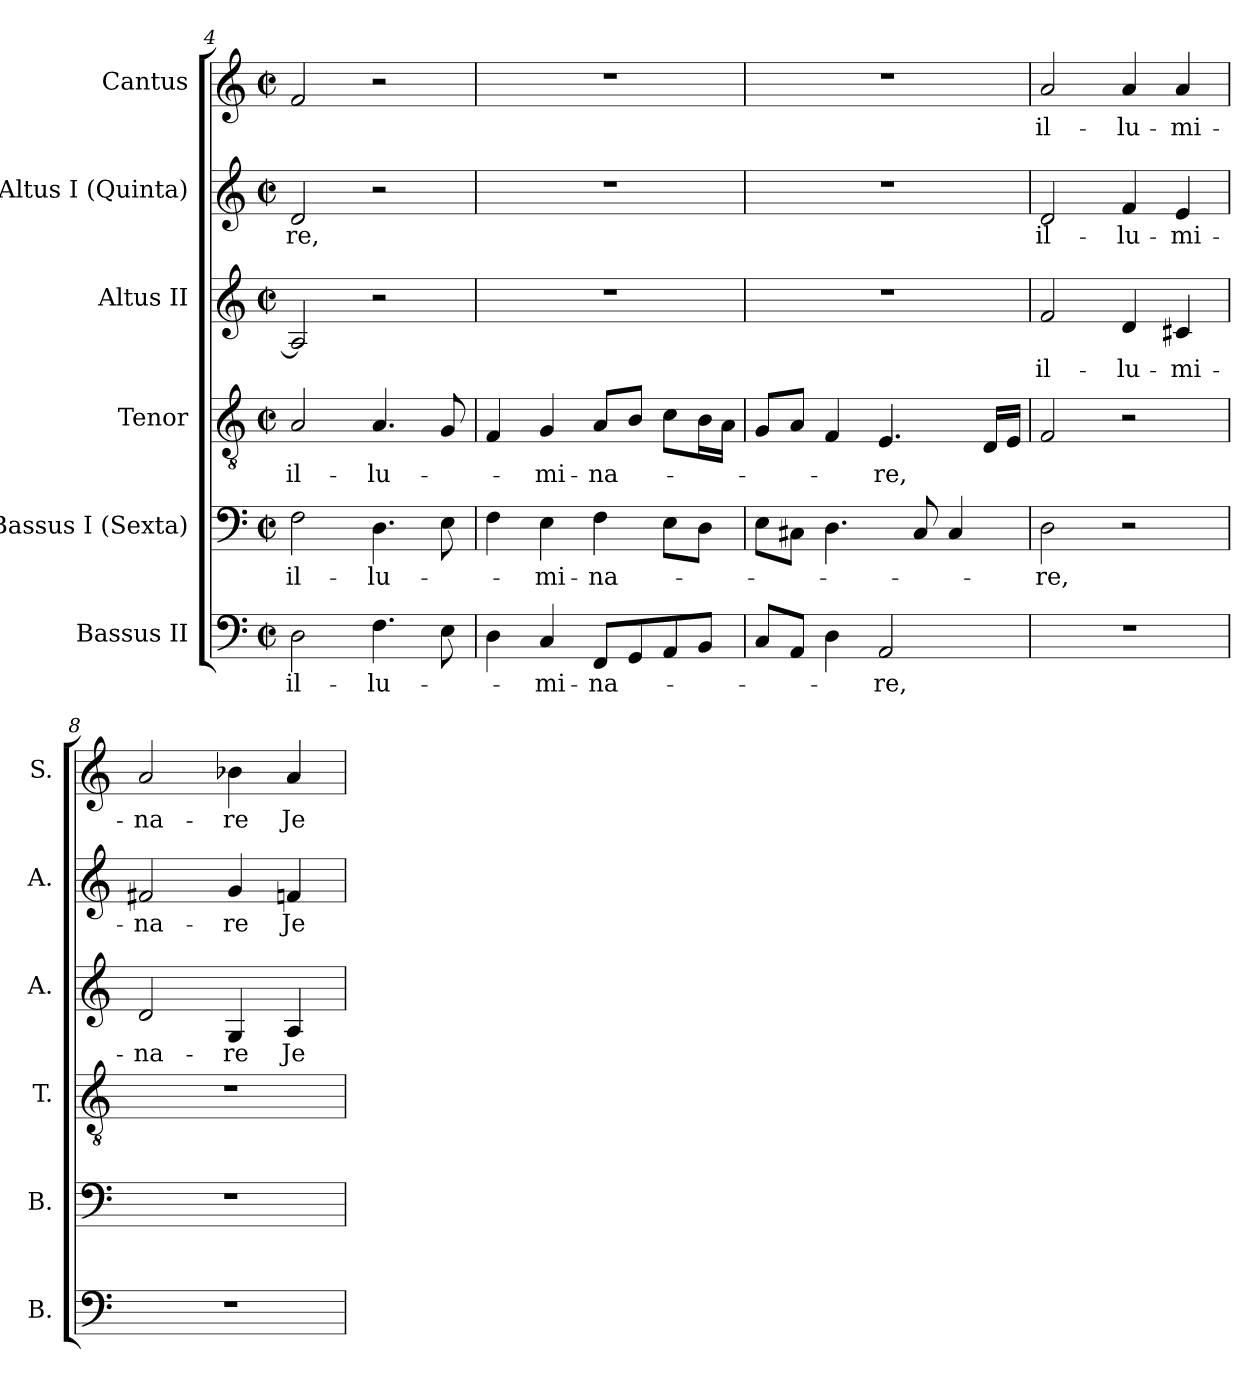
**kern	**text	**kern	**text	**kern	**text	**kern	**text	**kern	**text	**kern	**text
*part6	*part6	*part5	*part5	*part4	*part4	*part3	*part3	*part2	*part2	*part1	*part1
*staff6	*staff6	*staff5	*staff5	*staff4	*staff4	*staff3	*staff3	*staff2	*staff2	*staff1	*staff1
*I"Bassus II	*	*I"Bassus I (Sexta)	*	*I"Tenor	*	*I"Altus II	*	*I"Altus I (Quinta)	*	*I"Cantus	*
*I'B.	*	*I'B.	*	*I'T.	*	*I'A.	*	*I'A.	*	*I'S.	*
*clefF4	*	*clefF4	*	*clefGv2	*	*clefG2	*	*clefG2	*	*clefG2	*
*	*	*	*	*ITrd7c12	*	*	*	*	*	*	*
*k[]	*	*k[]	*	*k[]	*	*k[]	*	*k[]	*	*k[]	*
*C:	*	*C:	*	*C:	*	*C:	*	*C:	*	*C:	*
*M2/2	*	*M2/2	*	*M2/2	*	*M2/2	*	*M2/2	*	*M2/2	*
*met(c|)	*	*met(c|)	*	*met(c|)	*	*met(c|)	*	*met(c|)	*	*met(c|)	*
=4	=4	=4	=4	=4	=4	=4	=4	=4	=4	=4	=4
!	!LO:LY:b:color=#000000	!	!	!	!	!	!	!	!	!	!
!	!	!	!LO:LY:b:color=#000000	!	!	!	!	!	!	!	!
!	!	!	!	!	!LO:LY:b:color=#000000	!	!	!	!	!	!
!	!	!	!	!	!	!	!	!	!LO:LY:b:color=#000000	!	!
2Di\	il-	2Fi\	il-	2AAi/	il-	2Ai/]	.	2di/	-re,	2fi/	.
!	!LO:LY:b:color=#000000	!	!	!	!	!	!	!	!	!	!
!	!	!	!LO:LY:b:color=#000000	!	!	!	!	!	!	!	!
!	!	!	!	!	!LO:LY:b:color=#000000	!	!	!	!	!	!
4.Fi\	-lu-	4.Di\	-lu-	4.AAi/	-lu-	2r	.	2r	.	2r	.
8Ei\	.	8Ei\	.	8GGi/	.	.	.	.	.	.	.
=5	=5	=5	=5	=5	=5	=5	=5	=5	=5	=5	=5
4Di\	.	4Fi\	.	4FFi/	.	1r	.	1r	.	1r	.
!	!LO:LY:b:color=#000000	!	!	!	!	!	!	!	!	!	!
!	!	!	!LO:LY:b:color=#000000	!	!	!	!	!	!	!	!
!	!	!	!	!	!LO:LY:b:color=#000000	!	!	!	!	!	!
4Ci/	-mi-	4Ei\	-mi-	4GGi/	-mi-	.	.	.	.	.	.
!	!LO:LY:b:color=#000000	!	!	!	!	!	!	!	!	!	!
!	!	!	!LO:LY:b:color=#000000	!	!	!	!	!	!	!	!
!	!	!	!	!	!LO:LY:b:color=#000000	!	!	!	!	!	!
8FFi/L	-na-	4Fi\	-na-	8AAi/L	-na-	.	.	.	.	.	.
8GGi/	.	.	.	8BBi/J	.	.	.	.	.	.	.
8AAi/	.	8Ei\L	.	8Ci\L	.	.	.	.	.	.	.
8BBi/J	.	8Di\J	.	16BBi\L	.	.	.	.	.	.	.
.	.	.	.	16AAi\JJ	.	.	.	.	.	.	.
!!LO:LB:g=z
=6	=6	=6	=6	=6	=6	=6	=6	=6	=6	=6	=6
8Ci/L	.	8Ei\L	.	8GGi/L	.	1r	.	1r	.	1r	.
8AAi/J	.	8C#Xi\J	.	8AAi/J	.	.	.	.	.	.	.
4Di\	.	4.Di\	.	4FFi/	.	.	.	.	.	.	.
!	!LO:LY:b:color=#000000	!	!	!	!	!	!	!	!	!	!
!	!	!	!	!	!LO:LY:b:color=#000000	!	!	!	!	!	!
2AAi/	-re,	.	.	4.EEi/	-re,	.	.	.	.	.	.
.	.	8C#i/	.	.	.	.	.	.	.	.	.
.	.	4C#i/	.	.	.	.	.	.	.	.	.
.	.	.	.	16DDi/LL	.	.	.	.	.	.	.
.	.	.	.	16EEi/JJ	.	.	.	.	.	.	.
=7	=7	=7	=7	=7	=7	=7	=7	=7	=7	=7	=7
!	!	!	!LO:LY:b:color=#000000	!	!	!	!	!	!	!	!
!	!	!	!	!	!	!	!LO:LY:b:color=#000000	!	!	!	!
!	!	!	!	!	!	!	!	!	!LO:LY:b:color=#000000	!	!
!	!	!	!	!	!	!	!	!	!	!	!LO:LY:b:color=#000000
1r	.	2Di\	-re,	2FFi/	.	2fi/	il-	2di/	il-	2ai/	il-
!	!	!	!	!	!	!	!LO:LY:b:color=#000000	!	!	!	!
!	!	!	!	!	!	!	!	!	!LO:LY:b:color=#000000	!	!
!	!	!	!	!	!	!	!	!	!	!	!LO:LY:b:color=#000000
.	.	2r	.	2r	.	4di/	-lu-	4fi/	-lu-	4ai/	-lu-
!	!	!	!	!	!	!	!LO:LY:b:color=#000000	!	!	!	!
!	!	!	!	!	!	!	!	!	!LO:LY:b:color=#000000	!	!
!	!	!	!	!	!	!	!	!	!	!	!LO:LY:b:color=#000000
.	.	.	.	.	.	4c#Xi/	-mi-	4ei/	-mi-	4ai/	-mi-
=8	=8	=8	=8	=8	=8	=8	=8	=8	=8	=8	=8
!	!	!	!	!	!	!	!LO:LY:b:color=#000000	!	!	!	!
!	!	!	!	!	!	!	!	!	!LO:LY:b:color=#000000	!	!
!	!	!	!	!	!	!	!	!	!	!	!LO:LY:b:color=#000000
1r	.	1r	.	1r	.	2di/	-na-	2f#Xi/	-na-	2ai/	-na-
!	!	!	!	!	!	!	!LO:LY:b:color=#000000	!	!	!	!
!	!	!	!	!	!	!	!	!	!LO:LY:b:color=#000000	!	!
!	!	!	!	!	!	!	!	!	!	!	!LO:LY:b:color=#000000
.	.	.	.	.	.	4Gi/	-re	4gi/	-re	4b-Xi\	-re
!	!	!	!	!	!	!	!LO:LY:b:color=#000000	!	!	!	!
!	!	!	!	!	!	!	!	!	!LO:LY:b:color=#000000	!	!
!	!	!	!	!	!	!	!	!	!	!	!LO:LY:b:color=#000000
.	.	.	.	.	.	4Ai/	Je-	4fni/	Je-	4ai/	Je-
=	=	=	=	=	=	=	=	=	=	=	=
*-	*-	*-	*-	*-	*-	*-	*-	*-	*-	*-	*-
